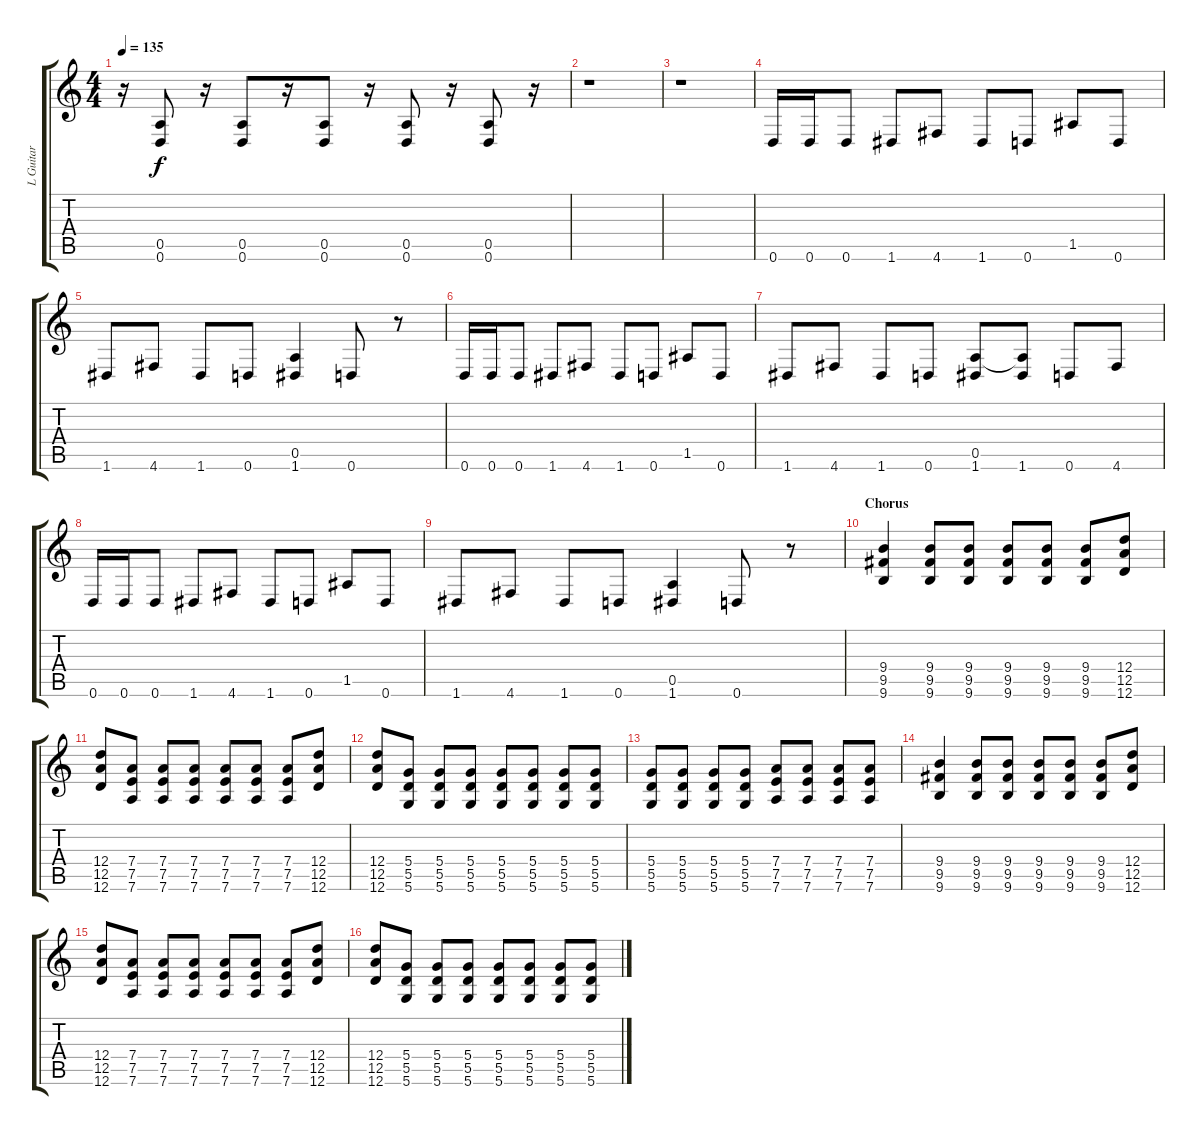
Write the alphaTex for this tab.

\track ("L Guitar" "L Guitar") {instrument distortionguitar}
\staff {score tabs}
\tuning (E4 B3 G3 D3 A2 D2) {hide}
\ts (4 4)
\tempo 135
\clef g2
\ks c
r.16{dy f} (0.5 0.6).8 r.16 (0.5 0.6).8 r.16 (0.5 0.6).8 r.16 (0.5 0.6).8 r.16 (0.5 0.6).8 r.16 |
r.1 |
r.1 |
0.6.16 0.6.16 0.6.8 1.6.8 4.6.8 1.6.8 0.6.8 1.5.8 0.6.8 |
1.6.8 4.6.8 1.6.8 0.6.8 (0.5 1.6).4 0.6.8 r.8 |
0.6.16 0.6.16 0.6.8 1.6.8 4.6.8 1.6.8 0.6.8 1.5.8 0.6.8 |
1.6.8 4.6.8 1.6.8 0.6.8 (0.5 1.6).8 (0.5{t} 1.6).8 0.6.8 4.6.8 |
0.6.16 0.6.16 0.6.8 1.6.8 4.6.8 1.6.8 0.6.8 1.5.8 0.6.8 |
1.6.8 4.6.8 1.6.8 0.6.8 (0.5 1.6).4 0.6.8 r.8 |
\section ("" "Chorus")
(9.4 9.5 9.6).4 (9.4 9.5 9.6).8 (9.4 9.5 9.6).8 (9.4 9.5 9.6).8 (9.4 9.5 9.6).8 (9.4 9.5 9.6).8 (12.4 12.5 12.6).8 |
(12.4 12.5 12.6).8 (7.4 7.5 7.6).8 (7.4 7.5 7.6).8 (7.4 7.5 7.6).8 (7.4 7.5 7.6).8 (7.4 7.5 7.6).8 (7.4 7.5 7.6).8 (12.4 12.5 12.6).8 |
(12.4 12.5 12.6).8 (5.4 5.5 5.6).8 (5.4 5.5 5.6).8 (5.4 5.5 5.6).8 (5.4 5.5 5.6).8 (5.4 5.5 5.6).8 (5.4 5.5 5.6).8 (5.4 5.5 5.6).8 |
(5.4 5.5 5.6).8 (5.4 5.5 5.6).8 (5.4 5.5 5.6).8 (5.4 5.5 5.6).8 (7.4 7.5 7.6).8 (7.4 7.5 7.6).8 (7.4 7.5 7.6).8 (7.4 7.5 7.6).8 |
(9.4 9.5 9.6).4 (9.4 9.5 9.6).8 (9.4 9.5 9.6).8 (9.4 9.5 9.6).8 (9.4 9.5 9.6).8 (9.4 9.5 9.6).8 (12.4 12.5 12.6).8 |
(12.4 12.5 12.6).8 (7.4 7.5 7.6).8 (7.4 7.5 7.6).8 (7.4 7.5 7.6).8 (7.4 7.5 7.6).8 (7.4 7.5 7.6).8 (7.4 7.5 7.6).8 (12.4 12.5 12.6).8 |
(12.4 12.5 12.6).8 (5.4 5.5 5.6).8 (5.4 5.5 5.6).8 (5.4 5.5 5.6).8 (5.4 5.5 5.6).8 (5.4 5.5 5.6).8 (5.4 5.5 5.6).8 (5.4 5.5 5.6).8
